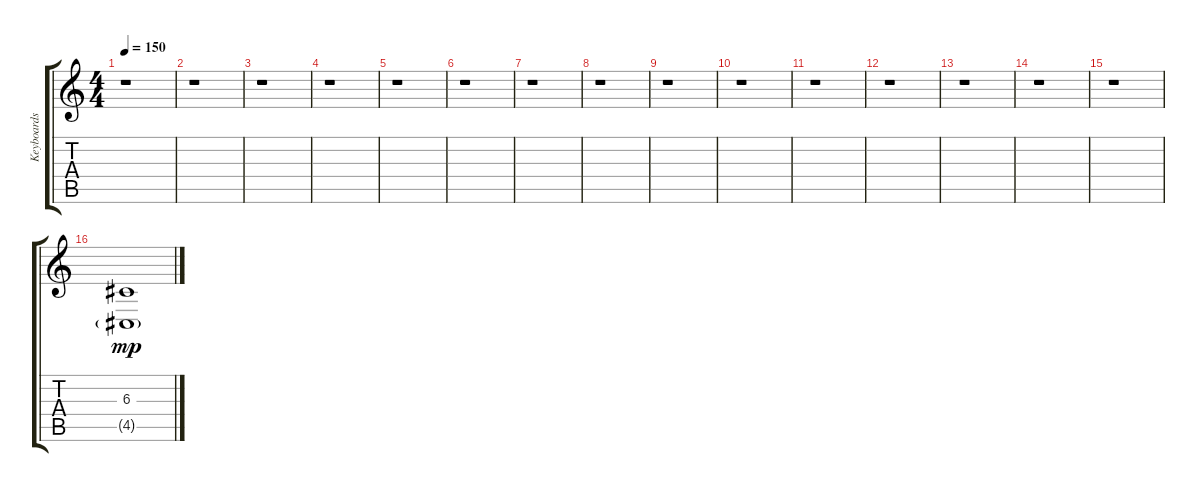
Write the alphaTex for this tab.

\track ("Keyboards" "Keyboards") {instrument stringensemble1}
\staff {score tabs}
\tuning (E4 B3 G3 D3 A2 E2) {hide}
\ts (4 4)
\tempo 150
\clef g2
\ks c
r.1{dy f} |
r.1 |
r.1 |
r.1 |
r.1 |
r.1 |
r.1 |
r.1 |
r.1 |
r.1 |
r.1 |
r.1 |
r.1 |
r.1 |
r.1 |
(6.3 4.5{g}).1{dy mp}
